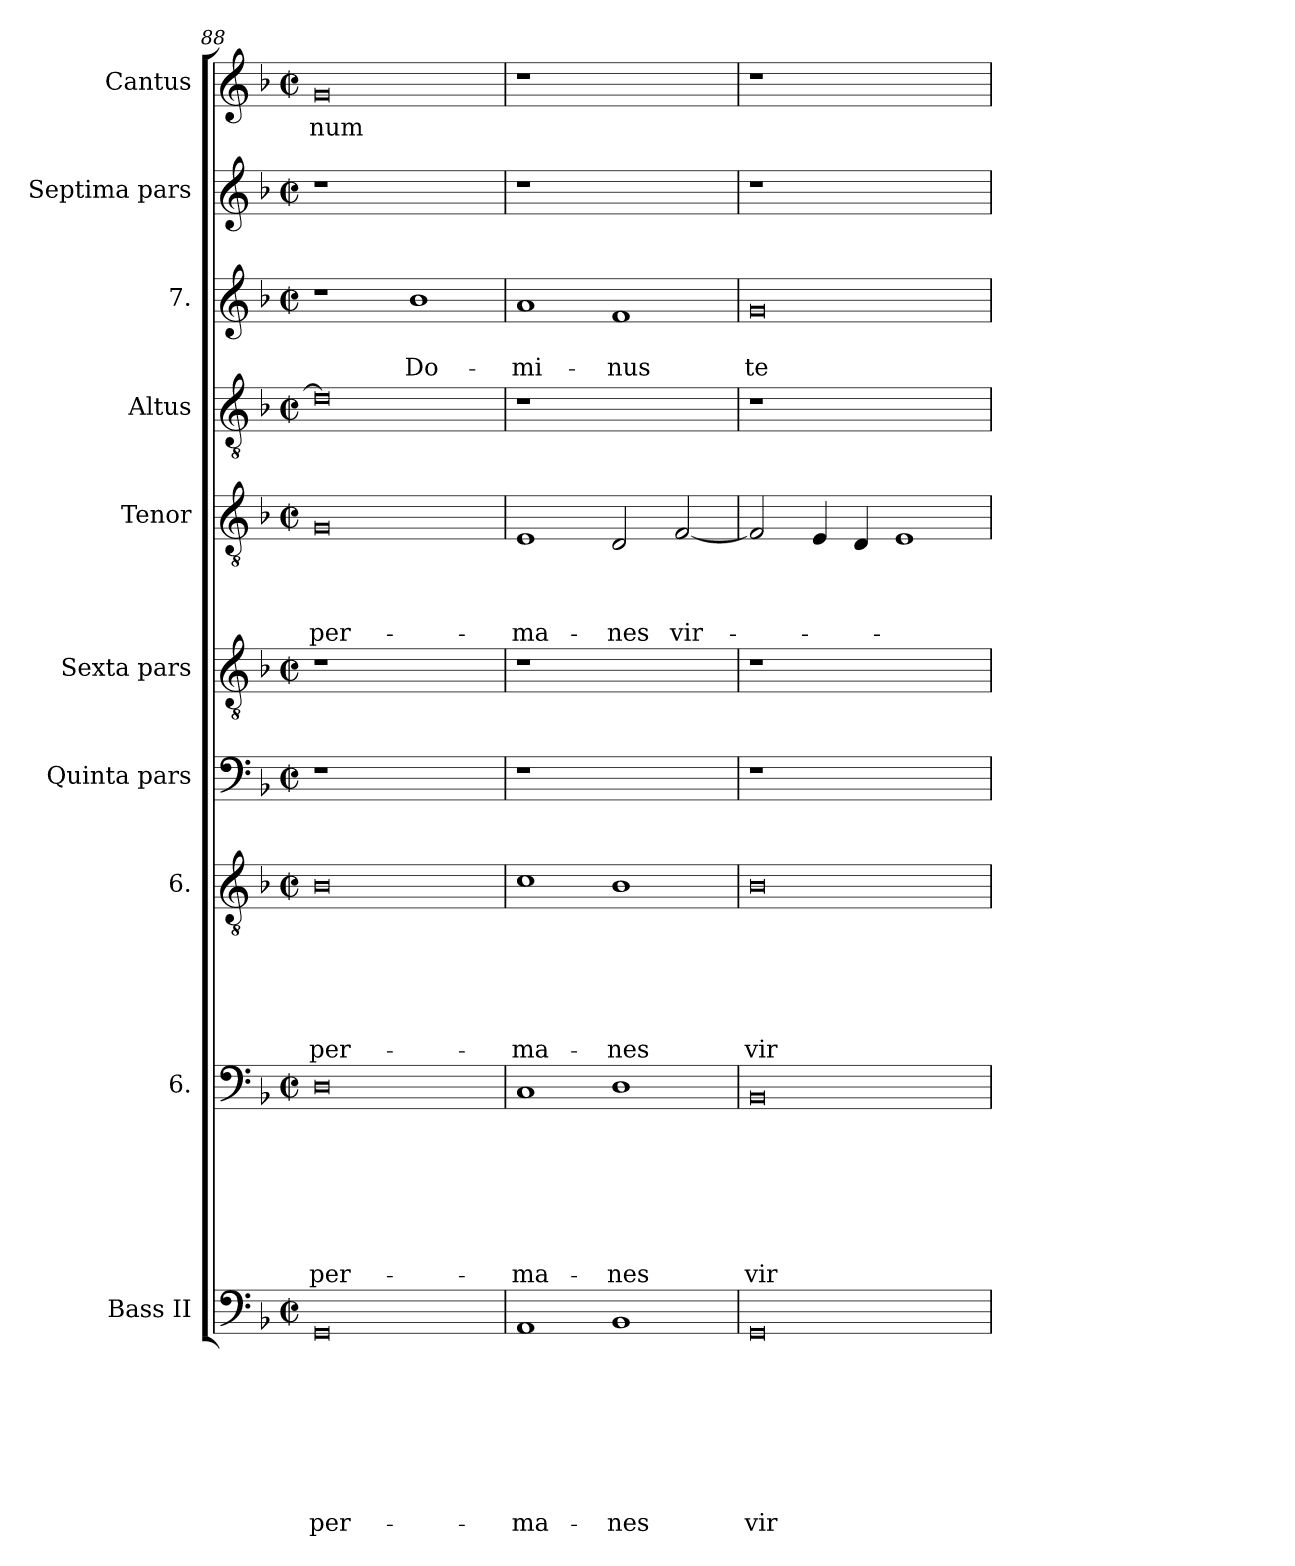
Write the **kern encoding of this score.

**kern	**text	**text	**text	**text	**text	**text	**text	**text	**kern	**text	**text	**text	**text	**text	**text	**text	**kern	**text	**text	**text	**text	**text	**text	**kern	**kern	**kern	**text	**text	**text	**text	**kern	**text	**kern	**text	**text	**kern	**kern	**text
*part10	*part10	*part10	*part10	*part10	*part10	*part10	*part10	*part10	*part9	*part9	*part9	*part9	*part9	*part9	*part9	*part9	*part8	*part8	*part8	*part8	*part8	*part8	*part8	*part7	*part6	*part5	*part5	*part5	*part5	*part5	*part4	*part4	*part3	*part3	*part3	*part2	*part1	*part1
*staff10	*staff10	*staff10	*staff10	*staff10	*staff10	*staff10	*staff10	*staff10	*staff9	*staff9	*staff9	*staff9	*staff9	*staff9	*staff9	*staff9	*staff8	*staff8	*staff8	*staff8	*staff8	*staff8	*staff8	*staff7	*staff6	*staff5	*staff5	*staff5	*staff5	*staff5	*staff4	*staff4	*staff3	*staff3	*staff3	*staff2	*staff1	*staff1
*I"Bass II	*	*	*	*	*	*	*	*	*I"6.	*	*	*	*	*	*	*	*I"6.	*	*	*	*	*	*	*I"Quinta pars	*I"Sexta pars	*I"Tenor	*	*	*	*	*I"Altus	*	*I"7.	*	*	*I"Septima pars	*I"Cantus	*
*I'B.	*	*	*	*	*	*	*	*	*	*	*	*	*	*	*	*	*	*	*	*	*	*	*	*	*	*I'T.	*	*	*	*	*I'A.	*	*	*	*	*	*I'C.	*
*clefF4	*	*	*	*	*	*	*	*	*clefF4	*	*	*	*	*	*	*	*clefGv2	*	*	*	*	*	*	*clefF4	*clefGv2	*clefGv2	*	*	*	*	*clefGv2	*	*clefG2	*	*	*clefG2	*clefG2	*
*k[b-]	*	*	*	*	*	*	*	*	*k[b-]	*	*	*	*	*	*	*	*k[b-]	*	*	*	*	*	*	*k[b-]	*k[b-]	*k[b-]	*	*	*	*	*k[b-]	*	*k[b-]	*	*	*k[b-]	*k[b-]	*
*F:	*	*	*	*	*	*	*	*	*F:	*	*	*	*	*	*	*	*F:	*	*	*	*	*	*	*F:	*F:	*F:	*	*	*	*	*F:	*	*F:	*	*	*F:	*F:	*
*M2/2	*	*	*	*	*	*	*	*	*M2/2	*	*	*	*	*	*	*	*M2/2	*	*	*	*	*	*	*M2/2	*M2/2	*M2/2	*	*	*	*	*M2/2	*	*M2/2	*	*	*M2/2	*M2/2	*
*met(c|)	*	*	*	*	*	*	*	*	*met(c|)	*	*	*	*	*	*	*	*met(c|)	*	*	*	*	*	*	*met(c|)	*met(c|)	*met(c|)	*	*	*	*	*met(c|)	*	*met(c|)	*	*	*met(c|)	*met(c|)	*
=88	=88	=88	=88	=88	=88	=88	=88	=88	=88	=88	=88	=88	=88	=88	=88	=88	=88	=88	=88	=88	=88	=88	=88	=88	=88	=88	=88	=88	=88	=88	=88	=88	=88	=88	=88	=88	=88	=88
!	!	!	!	!	!	!	!	!LO:LY:b	!	!	!	!	!	!	!	!LO:LY:b	!	!	!	!	!	!	!LO:LY:b	!	!	!	!	!	!	!LO:LY:b	!	!	!	!	!	!	!	!LO:LY:b
0GG	.	.	.	.	.	.	.	per-	0D	.	.	.	.	.	.	per-	0B-	.	.	.	.	.	per-	1r	1r	0G	.	.	.	per-	0d]	.	1r	.	.	1r	0g	-num
!	!	!	!	!	!	!	!	!	!	!	!	!	!	!	!	!	!	!	!	!	!	!	!	!	!	!	!	!	!	!	!	!	!	!	!LO:LY:b	!	!	!
.	.	.	.	.	.	.	.	.	.	.	.	.	.	.	.	.	.	.	.	.	.	.	.	1ryy	1ryy	.	.	.	.	.	.	.	1b-	.	Do-	1ryy	.	.
=89	=89	=89	=89	=89	=89	=89	=89	=89	=89	=89	=89	=89	=89	=89	=89	=89	=89	=89	=89	=89	=89	=89	=89	=89	=89	=89	=89	=89	=89	=89	=89	=89	=89	=89	=89	=89	=89	=89
!	!	!	!	!	!	!	!	!LO:LY:b	!	!	!	!	!	!	!	!LO:LY:b	!	!	!	!	!	!	!LO:LY:b	!	!	!	!	!	!	!LO:LY:b	!	!	!	!	!LO:LY:b	!	!	!
1AA	.	.	.	.	.	.	.	-ma-	1C	.	.	.	.	.	.	-ma-	1c	.	.	.	.	.	-ma-	1r	1r	1E	.	.	.	-ma-	1r	.	1a	.	-mi-	1r	1r	.
!	!	!	!	!	!	!	!	!LO:LY:b	!	!	!	!	!	!	!	!LO:LY:b	!	!	!	!	!	!	!LO:LY:b	!	!	!	!	!	!	!LO:LY:b	!	!	!	!	!LO:LY:b	!	!	!
1BB-	.	.	.	.	.	.	.	-nes	1D	.	.	.	.	.	.	-nes	1B-	.	.	.	.	.	-nes	1ryy	1ryy	2D/	.	.	.	-nes	1ryy	.	1f	.	-nus	1ryy	1ryy	.
!	!	!	!	!	!	!	!	!	!	!	!	!	!	!	!	!	!	!	!	!	!	!	!	!	!	!	!	!	!	!LO:LY:b	!	!	!	!	!	!	!	!
.	.	.	.	.	.	.	.	.	.	.	.	.	.	.	.	.	.	.	.	.	.	.	.	.	.	[<2F/	.	.	.	vir-	.	.	.	.	.	.	.	.
=90	=90	=90	=90	=90	=90	=90	=90	=90	=90	=90	=90	=90	=90	=90	=90	=90	=90	=90	=90	=90	=90	=90	=90	=90	=90	=90	=90	=90	=90	=90	=90	=90	=90	=90	=90	=90	=90	=90
!	!	!	!	!	!	!	!	!LO:LY:b	!	!	!	!	!	!	!	!LO:LY:b	!	!	!	!	!	!	!LO:LY:b	!	!	!	!	!	!	!	!	!	!	!	!LO:LY:b	!	!	!
0GG	.	.	.	.	.	.	.	vir-	0BB-	.	.	.	.	.	.	vir-	0B-	.	.	.	.	.	vir-	1r	1r	2F/]	.	.	.	.	1r	.	0g	.	te-	1r	1r	.
.	.	.	.	.	.	.	.	.	.	.	.	.	.	.	.	.	.	.	.	.	.	.	.	.	.	4E/	.	.	.	.	.	.	.	.	.	.	.	.
.	.	.	.	.	.	.	.	.	.	.	.	.	.	.	.	.	.	.	.	.	.	.	.	.	.	4D/	.	.	.	.	.	.	.	.	.	.	.	.
.	.	.	.	.	.	.	.	.	.	.	.	.	.	.	.	.	.	.	.	.	.	.	.	1ryy	1ryy	1E	.	.	.	.	1ryy	.	.	.	.	1ryy	1ryy	.
=	=	=	=	=	=	=	=	=	=	=	=	=	=	=	=	=	=	=	=	=	=	=	=	=	=	=	=	=	=	=	=	=	=	=	=	=	=	=
*-	*-	*-	*-	*-	*-	*-	*-	*-	*-	*-	*-	*-	*-	*-	*-	*-	*-	*-	*-	*-	*-	*-	*-	*-	*-	*-	*-	*-	*-	*-	*-	*-	*-	*-	*-	*-	*-	*-
